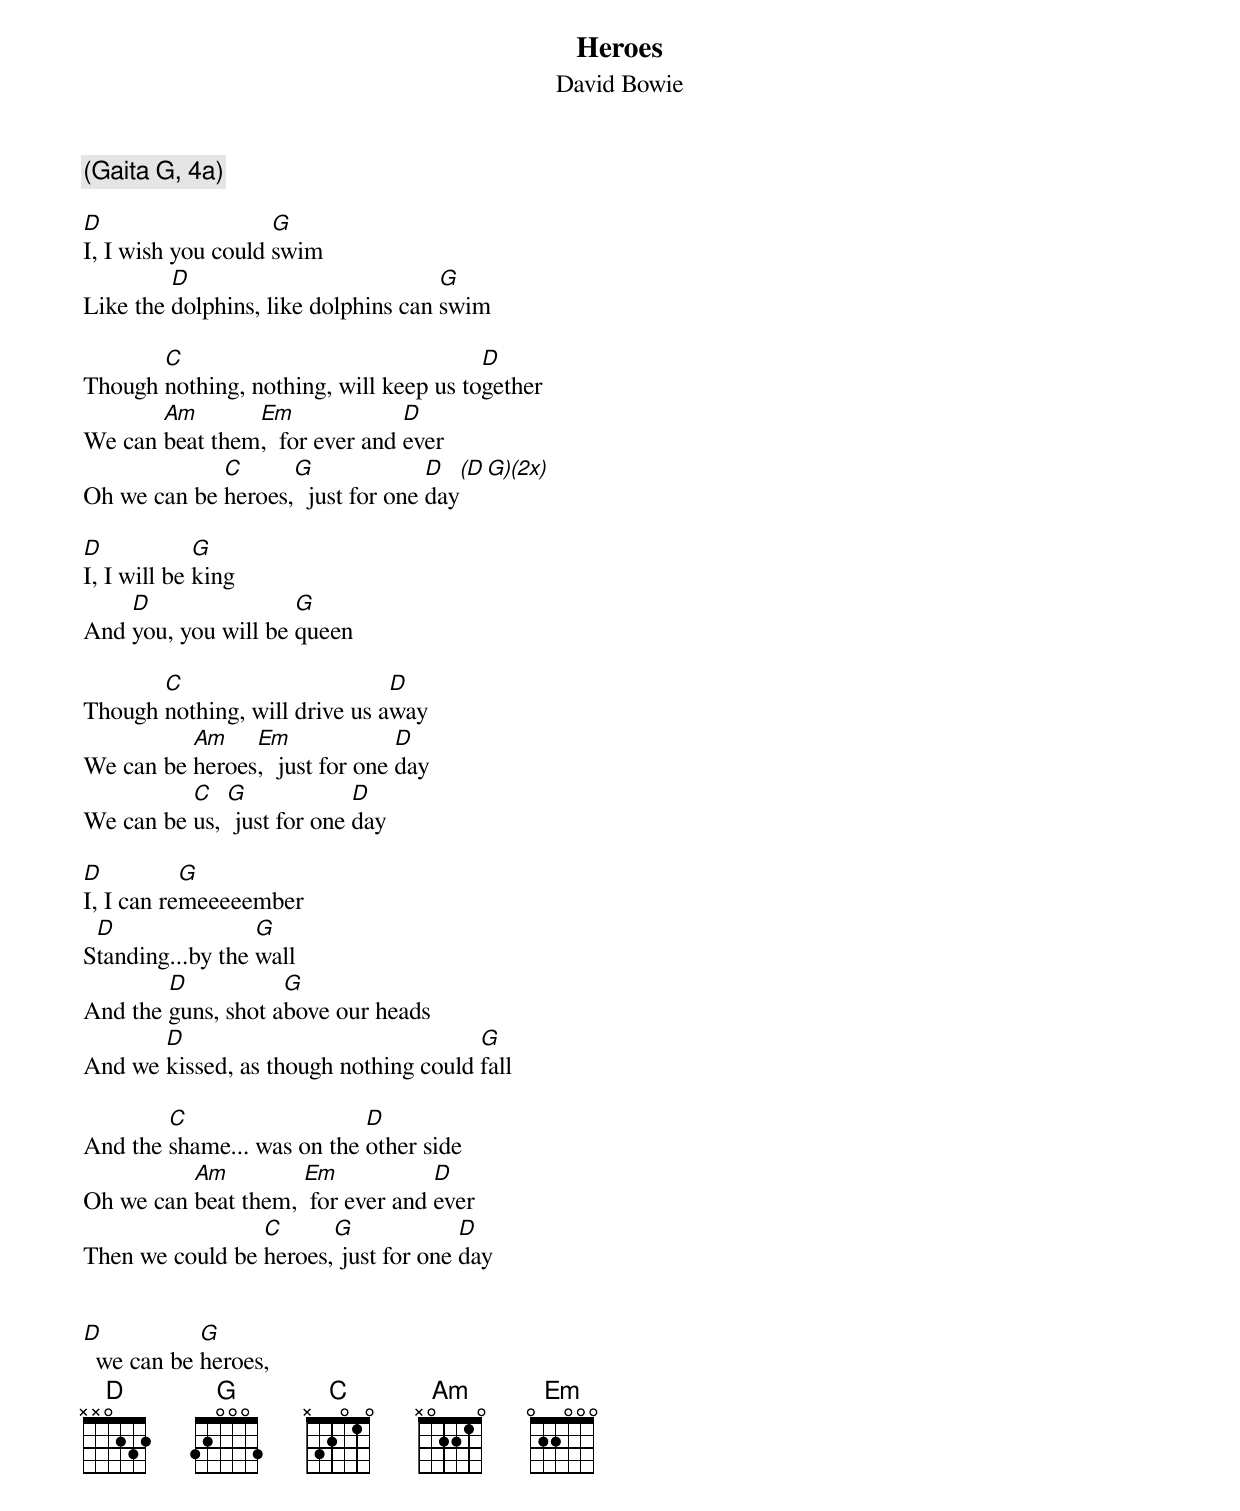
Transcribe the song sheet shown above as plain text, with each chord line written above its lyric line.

Heroes
David Bowie

(Gaita G, 4a)

D                   G
I, I wish you could swim
         D                           G
Like the dolphins, like dolphins can swim

       C                                D
Though nothing, nothing, will keep us together
       Am       Em              D
We can beat them,  for ever and ever
             C      G              D   (D  G)(2x)
Oh we can be heroes,  just for one day

D            G
I, I will be king
    D                G
And you, you will be queen

       C                       D
Though nothing, will drive us away
          Am    Em              D
We can be heroes,  just for one day
          C   G             D
We can be us,  just for one day

D          G
I, I can remeeeeember
 D                G
Standing...by the wall
        D           G
And the guns, shot above our heads
       D                               G
And we kissed, as though nothing could fall

        C                   D
And the shame... was on the other side
          Am         Em            D
Oh we can beat them,  for ever and ever
                 C      G             D
Then we could be heroes, just for one day


D           G
  we can be heroes,
